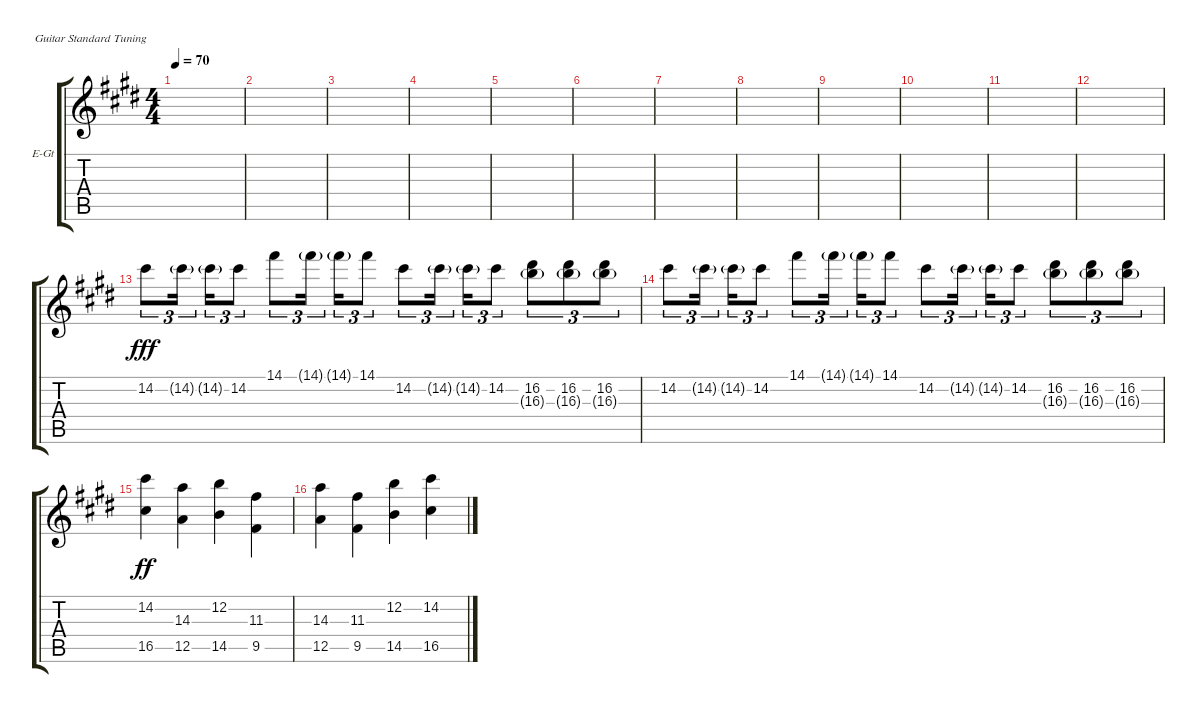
\defaultSystemsLayout 4
\bracketExtendMode groupsimilarinstruments
\firstSystemTrackNameOrientation horizontal
\otherSystemsTrackNameOrientation horizontal
\track ("Electric Guitar - Effects" "E-Gt") {instrument overdrivenguitar}
\staff {score tabs}
\tuning (E4 B3 G3 D3 A2 E2)
\ts (4 4)
\tempo 70
\clef g2
\ks c#minor
|
|
|
|
|
|
|
|
|
|
|
|
14.2.8{tu (3 2) dy fff} 14.2{g}.16{tu (3 2)} 14.2{g}.16{tu (3 2)} 14.2.8{tu (3 2)} 14.1.8{tu (3 2)} 14.1{g}.16{tu (3 2)} 14.1{g}.16{tu (3 2)} 14.1.8{tu (3 2)} 14.2.8{tu (3 2)} 14.2{g}.16{tu (3 2)} 14.2{g}.16{tu (3 2)} 14.2.8{tu (3 2)} (16.2 16.3{g}).8{tu (3 2)} (16.2 16.3{g}).8{tu (3 2)} (16.2 16.3{g}).8{tu (3 2)} |
14.2.8{tu (3 2)} 14.2{g}.16{tu (3 2)} 14.2{g}.16{tu (3 2)} 14.2.8{tu (3 2)} 14.1.8{tu (3 2)} 14.1{g}.16{tu (3 2)} 14.1{g}.16{tu (3 2)} 14.1.8{tu (3 2)} 14.2.8{tu (3 2)} 14.2{g}.16{tu (3 2)} 14.2{g}.16{tu (3 2)} 14.2.8{tu (3 2)} (16.2 16.3{g}).8{tu (3 2)} (16.2 16.3{g}).8{tu (3 2)} (16.2 16.3{g}).8{tu (3 2)} |
(16.5 14.2).4{dy ff} (14.3 12.5).4 (12.2 14.5).4 (11.3 9.5).4 |
(14.3 12.5).4 (11.3 9.5).4 (12.2 14.5).4 (16.5 14.2).4
